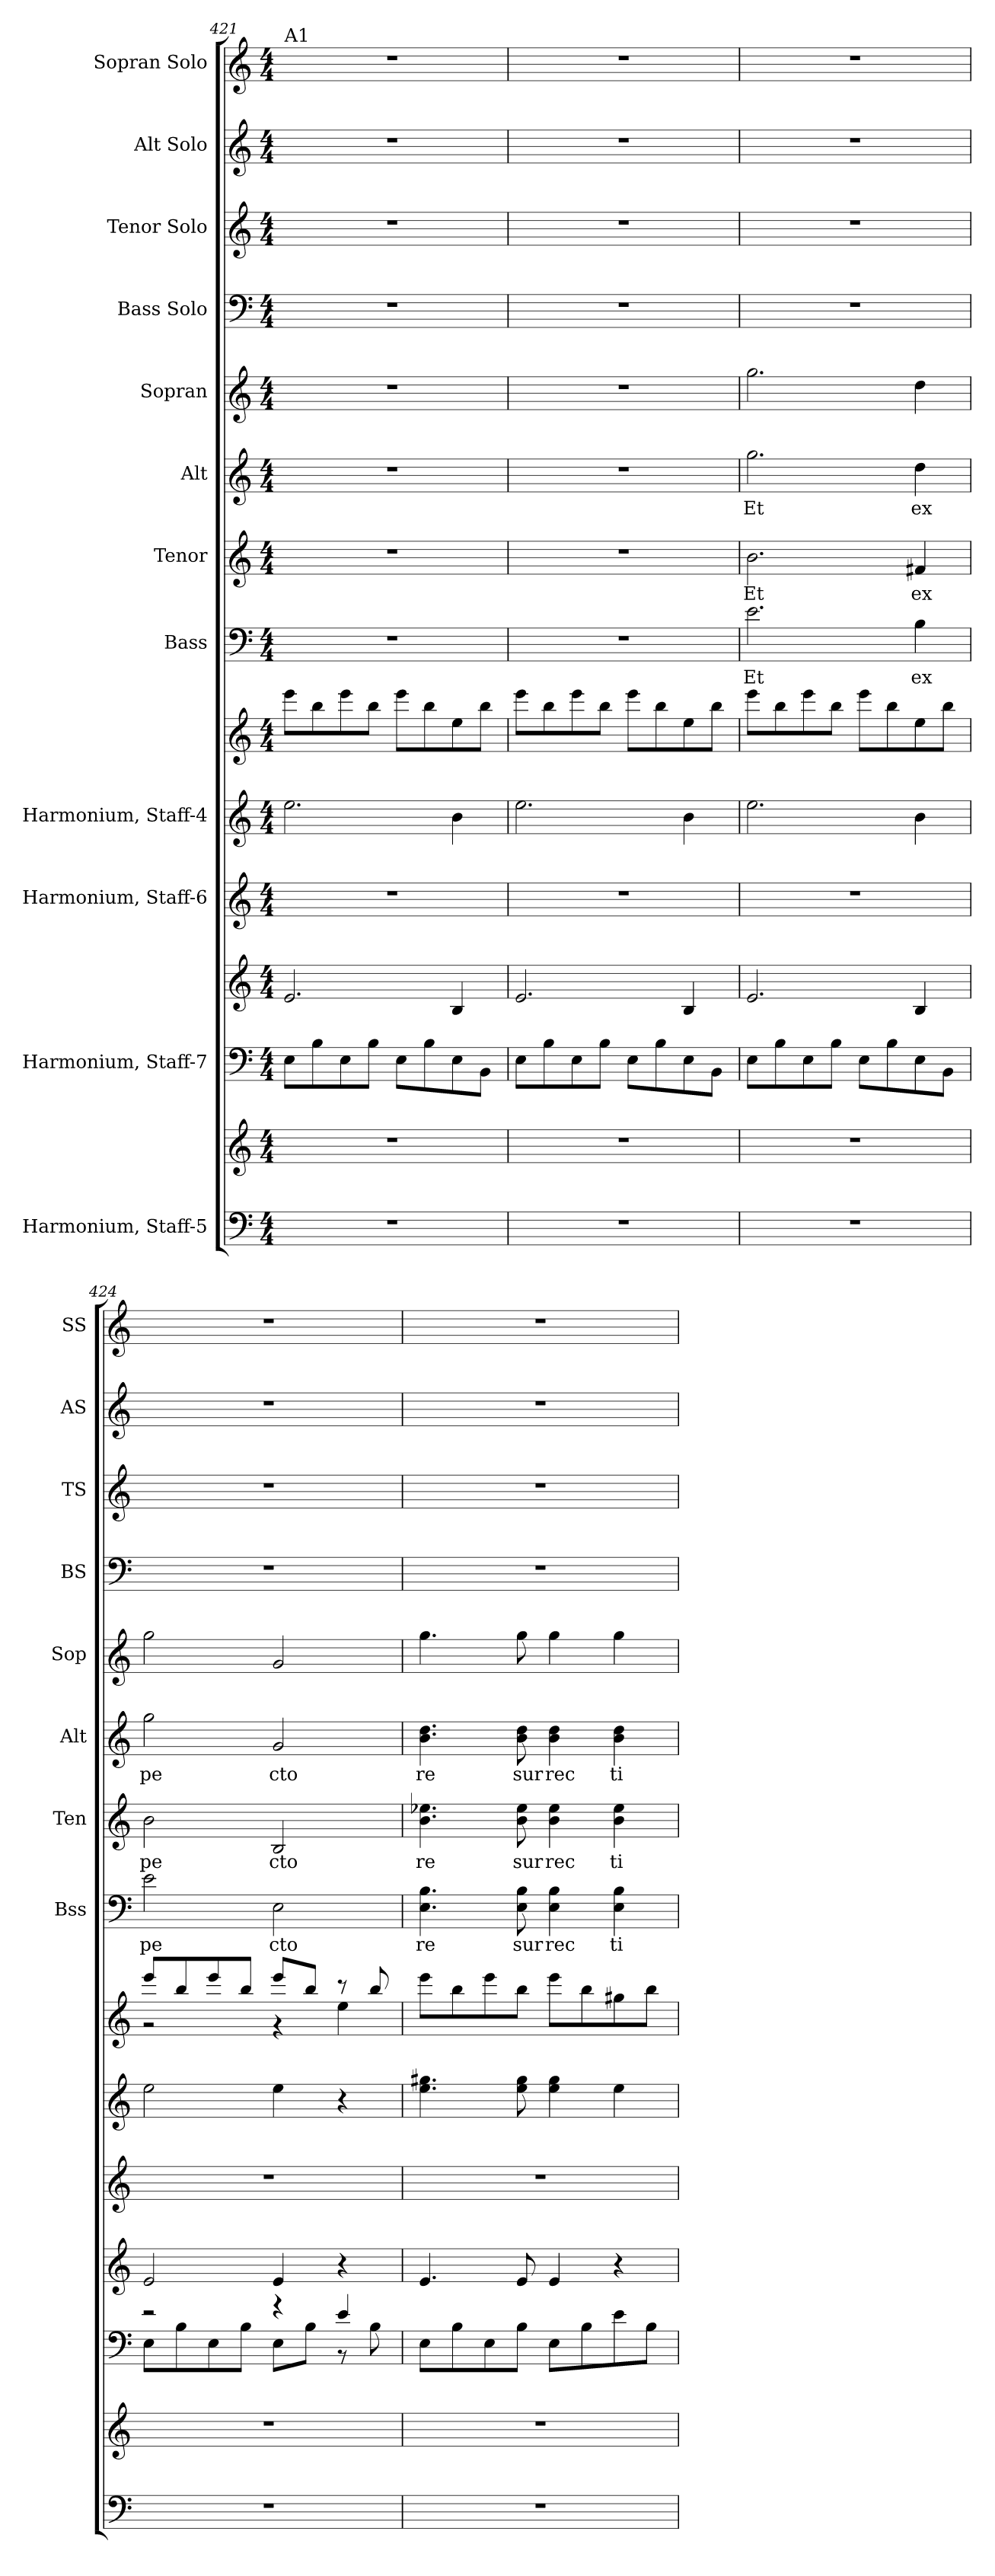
**kern	**kern	**kern	**kern	**kern	**kern	**kern	**kern	**text	**kern	**text	**kern	**text	**kern	**kern	**kern	**kern	**kern
*part12	*part12	*part11	*part11	*part10	*part9	*part9	*part8	*part8	*part7	*part7	*part6	*part6	*part5	*part4	*part3	*part2	*part1
*staff15	*staff14	*staff13	*staff12	*staff11	*staff10	*staff9	*staff8	*staff8	*staff7	*staff7	*staff6	*staff6	*staff5	*staff4	*staff3	*staff2	*staff1
*I"Harmonium, Staff-5	*	*I"Harmonium, Staff-7	*	*I"Harmonium, Staff-6	*I"Harmonium, Staff-4	*	*I"Bass	*	*I"Tenor	*	*I"Alt	*	*I"Sopran	*I"Bass Solo	*I"Tenor Solo	*I"Alt Solo	*I"Sopran Solo
*	*	*	*	*	*	*	*I'Bss	*	*I'Ten	*	*I'Alt	*	*I'Sop	*I'BS	*I'TS	*I'AS	*I'SS
*clefF4	*clefG2	*clefF4	*clefG2	*clefG2	*clefG2	*clefG2	*clefF4	*	*clefG2	*	*clefG2	*	*clefG2	*clefF4	*clefG2	*clefG2	*clefG2
*	*	*	*	*	*	*	*	*	*ITrd4c7	*	*ITrd2c3	*	*ITrd2c3	*	*ITrd4c7	*	*ITrd2c3
*k[]	*k[]	*k[]	*k[]	*k[]	*k[]	*k[]	*k[]	*	*k[b-]	*	*k[f#c#g#]	*	*k[f#c#g#]	*k[]	*k[b-]	*k[]	*k[f#c#g#]
*M4/4	*M4/4	*M4/4	*M4/4	*M4/4	*M4/4	*M4/4	*M4/4	*	*M4/4	*	*M4/4	*	*M4/4	*M4/4	*M4/4	*M4/4	*M4/4
*MM120	*MM120	*MM120	*MM120	*MM120	*MM120	*MM120	*MM120	*	*MM120	*	*MM120	*	*MM120	*MM120	*MM120	*MM120	*MM120
=421	=421	=421	=421	=421	=421	=421	=421	=421	=421	=421	=421	=421	=421	=421	=421	=421	=421
!	!	!	!	!	!	!	!	!	!	!	!	!	!	!	!	!	!LO:TX:a:t=A1
1r	1r	8E\L	2.e/	1r	2.ee\	8eee\L	1r	.	1r	.	1r	.	1r	1r	1r	1r	1r
.	.	8B\	.	.	.	8bb\	.	.	.	.	.	.	.	.	.	.	.
.	.	8E\	.	.	.	8eee\	.	.	.	.	.	.	.	.	.	.	.
.	.	8B\J	.	.	.	8bb\J	.	.	.	.	.	.	.	.	.	.	.
.	.	8E\L	.	.	.	8eee\L	.	.	.	.	.	.	.	.	.	.	.
.	.	8B\	.	.	.	8bb\	.	.	.	.	.	.	.	.	.	.	.
.	.	8E\	4B/	.	4b\	8ee\	.	.	.	.	.	.	.	.	.	.	.
.	.	8BB\J	.	.	.	8bb\J	.	.	.	.	.	.	.	.	.	.	.
!!LO:PB:g=z
=422	=422	=422	=422	=422	=422	=422	=422	=422	=422	=422	=422	=422	=422	=422	=422	=422	=422
1r	1r	8E\L	2.e/	1r	2.ee\	8eee\L	1r	.	1r	.	1r	.	1r	1r	1r	1r	1r
.	.	8B\	.	.	.	8bb\	.	.	.	.	.	.	.	.	.	.	.
.	.	8E\	.	.	.	8eee\	.	.	.	.	.	.	.	.	.	.	.
.	.	8B\J	.	.	.	8bb\J	.	.	.	.	.	.	.	.	.	.	.
.	.	8E\L	.	.	.	8eee\L	.	.	.	.	.	.	.	.	.	.	.
.	.	8B\	.	.	.	8bb\	.	.	.	.	.	.	.	.	.	.	.
.	.	8E\	4B/	.	4b\	8ee\	.	.	.	.	.	.	.	.	.	.	.
.	.	8BB\J	.	.	.	8bb\J	.	.	.	.	.	.	.	.	.	.	.
=423	=423	=423	=423	=423	=423	=423	=423	=423	=423	=423	=423	=423	=423	=423	=423	=423	=423
1r	1r	8E\L	2.e/	1r	2.ee\	8eee\L	2.e\	Et	2.e\	Et	2.ee\	Et	2.ee\	1r	1r	1r	1r
.	.	8B\	.	.	.	8bb\	.	.	.	.	.	.	.	.	.	.	.
.	.	8E\	.	.	.	8eee\	.	.	.	.	.	.	.	.	.	.	.
.	.	8B\J	.	.	.	8bb\J	.	.	.	.	.	.	.	.	.	.	.
.	.	8E\L	.	.	.	8eee\L	.	.	.	.	.	.	.	.	.	.	.
.	.	8B\	.	.	.	8bb\	.	.	.	.	.	.	.	.	.	.	.
.	.	8E\	4B/	.	4b\	8ee\	4B\	ex	4Bn/	ex	4b\	ex	4b\	.	.	.	.
.	.	8BB\J	.	.	.	8bb\J	.	.	.	.	.	.	.	.	.	.	.
=424	=424	=424	=424	=424	=424	=424	=424	=424	=424	=424	=424	=424	=424	=424	=424	=424	=424
*	*	*^	*	*	*	*^	*	*	*	*	*	*	*	*	*	*	*
1r	1r	2r	8E\L	2e/	1r	2ee\	8eee/L	2r	2e\	pe	2e\	pe	2ee\	pe	2ee\	1r	1r	1r	1r
.	.	.	8B\	.	.	.	8bb/	.	.	.	.	.	.	.	.	.	.	.	.
.	.	.	8E\	.	.	.	8eee/	.	.	.	.	.	.	.	.	.	.	.	.
.	.	.	8B\J	.	.	.	8bb/J	.	.	.	.	.	.	.	.	.	.	.	.
.	.	4r	8E\L	4e/	.	4ee\	8eee/L	4r	2E\	cto	2E/	cto	2e/	cto	2e/	.	.	.	.
.	.	.	8B\J	.	.	.	8bb/J	.	.	.	.	.	.	.	.	.	.	.	.
.	.	4e/	8r	4r	.	4r	8r	4ee\	.	.	.	.	.	.	.	.	.	.	.
.	.	.	8B\	.	.	.	8bb/	.	.	.	.	.	.	.	.	.	.	.	.
*	*	*v	*v	*	*	*	*v	*v	*	*	*	*	*	*	*	*	*	*	*
=425	=425	=425	=425	=425	=425	=425	=425	=425	=425	=425	=425	=425	=425	=425	=425	=425	=425
1r	1r	8E\L	4.e/	1r	4.ee\ 4.gg#X\	8eee\L	4.E\ 4.B\	re	4.e\ 4.a-X\	re	4.g#\ 4.b\	re	4.ee\	1r	1r	1r	1r
.	.	8B\	.	.	.	8bb\	.	.	.	.	.	.	.	.	.	.	.
.	.	8E\	.	.	.	8eee\	.	.	.	.	.	.	.	.	.	.	.
.	.	8B\J	8e/	.	8ee\ 8gg#\	8bb\J	8E\ 8B\	sur	8e\ 8a-\	sur	8g#\ 8b\	sur	8ee\	.	.	.	.
.	.	8E\L	4e/	.	4ee\ 4gg#\	8eee\L	4E\ 4B\	rec	4e\ 4a-\	rec	4g#\ 4b\	rec	4ee\	.	.	.	.
.	.	8B\	.	.	.	8bb\	.	.	.	.	.	.	.	.	.	.	.
.	.	8e\	4r	.	4ee\	8gg#X\	4E\ 4B\	ti	4e\ 4a-\	ti	4g#\ 4b\	ti	4ee\	.	.	.	.
.	.	8B\J	.	.	.	8bb\J	.	.	.	.	.	.	.	.	.	.	.
=	=	=	=	=	=	=	=	=	=	=	=	=	=	=	=	=	=
*-	*-	*-	*-	*-	*-	*-	*-	*-	*-	*-	*-	*-	*-	*-	*-	*-	*-
